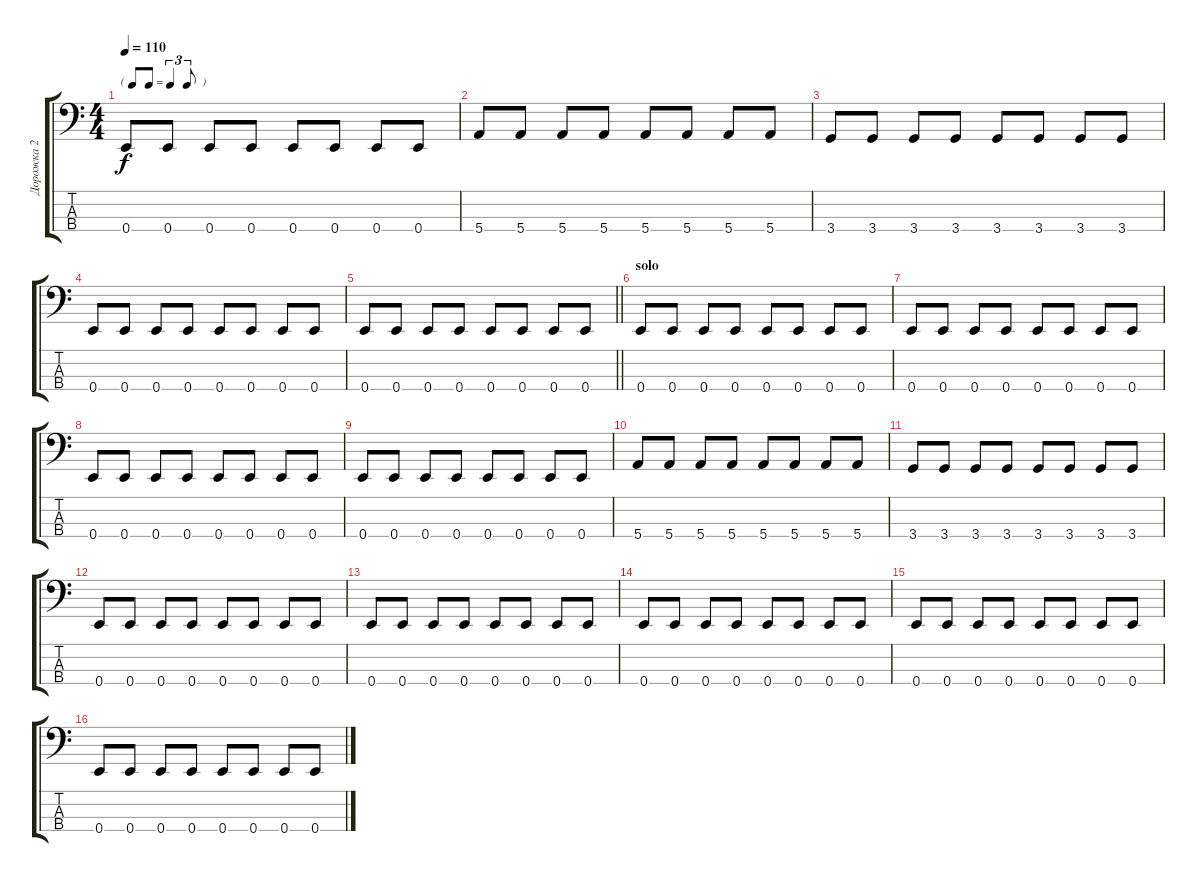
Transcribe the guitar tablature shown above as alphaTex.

\track ("Дорожка 2" "Дорожка 2") {instrument electricbassfinger}
\staff {score tabs}
\tuning (G2 D2 A1 E1) {hide}
\ts (4 4)
\tf triplet8th
\tempo 110
\clef f4
\ks c
0.4.8{dy f} 0.4.8 0.4.8 0.4.8 0.4.8 0.4.8 0.4.8 0.4.8 |
5.4.8 5.4.8 5.4.8 5.4.8 5.4.8 5.4.8 5.4.8 5.4.8 |
3.4.8 3.4.8 3.4.8 3.4.8 3.4.8 3.4.8 3.4.8 3.4.8 |
0.4.8 0.4.8 0.4.8 0.4.8 0.4.8 0.4.8 0.4.8 0.4.8 |
\barLineRight lightlight
0.4.8 0.4.8 0.4.8 0.4.8 0.4.8 0.4.8 0.4.8 0.4.8 |
\section ("" "solo")
0.4.8 0.4.8 0.4.8 0.4.8 0.4.8 0.4.8 0.4.8 0.4.8 |
0.4.8 0.4.8 0.4.8 0.4.8 0.4.8 0.4.8 0.4.8 0.4.8 |
0.4.8 0.4.8 0.4.8 0.4.8 0.4.8 0.4.8 0.4.8 0.4.8 |
0.4.8 0.4.8 0.4.8 0.4.8 0.4.8 0.4.8 0.4.8 0.4.8 |
5.4.8 5.4.8 5.4.8 5.4.8 5.4.8 5.4.8 5.4.8 5.4.8 |
3.4.8 3.4.8 3.4.8 3.4.8 3.4.8 3.4.8 3.4.8 3.4.8 |
0.4.8 0.4.8 0.4.8 0.4.8 0.4.8 0.4.8 0.4.8 0.4.8 |
0.4.8 0.4.8 0.4.8 0.4.8 0.4.8 0.4.8 0.4.8 0.4.8 |
0.4.8 0.4.8 0.4.8 0.4.8 0.4.8 0.4.8 0.4.8 0.4.8 |
0.4.8 0.4.8 0.4.8 0.4.8 0.4.8 0.4.8 0.4.8 0.4.8 |
0.4.8 0.4.8 0.4.8 0.4.8 0.4.8 0.4.8 0.4.8 0.4.8
